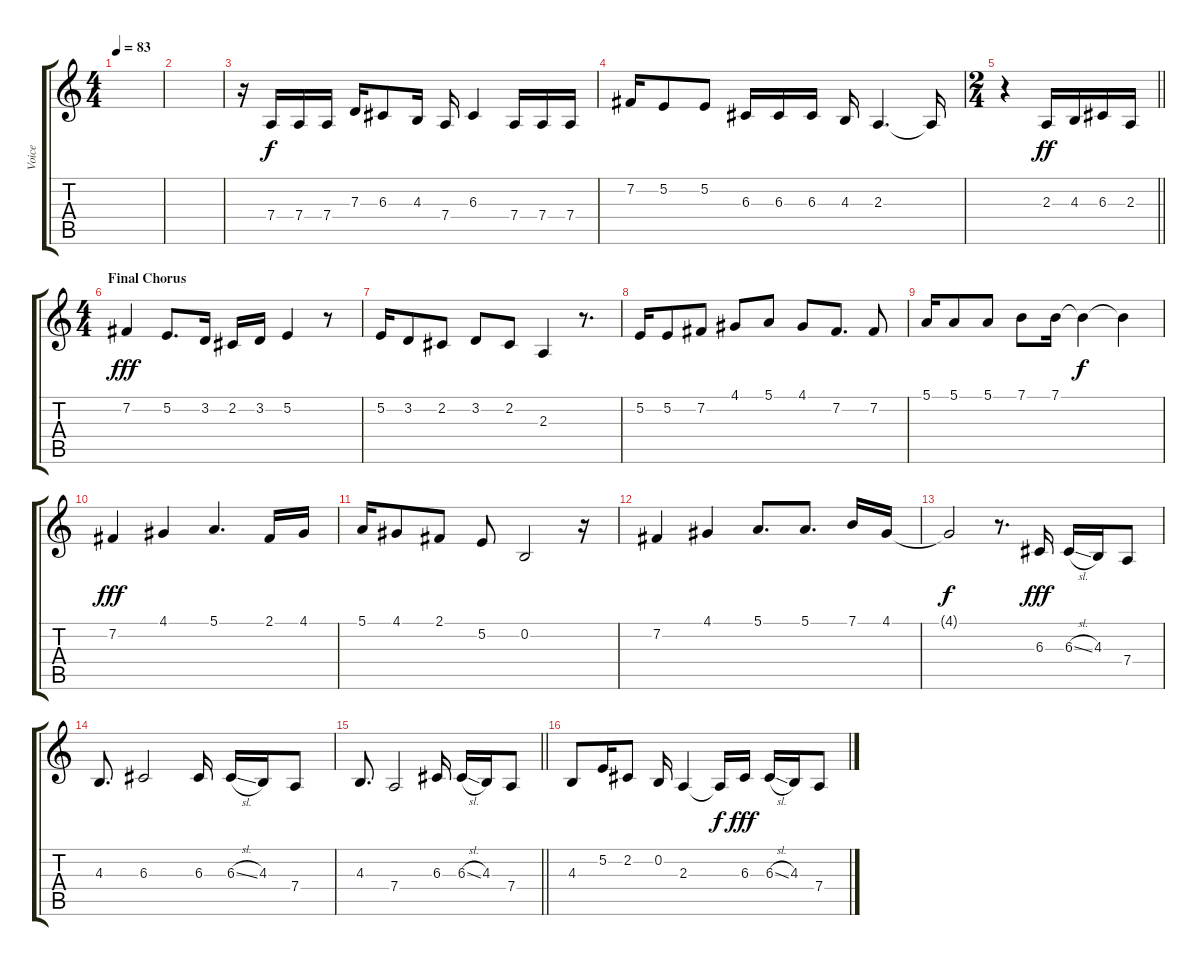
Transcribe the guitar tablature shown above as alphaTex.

\track ("Voice" "Voice") {instrument clarinet}
\staff {score tabs}
\tuning (E4 B3 G3 D3 A2 E2) {hide}
\ts (4 4)
\tempo 83
\clef g2
\ks c
|
|
r.16 7.4.16 7.4.16 7.4.16 7.3.16 6.3.8 4.3.16 7.4.16 6.3.4 7.4.16 7.4.16 7.4.16 |
7.2.16 5.2.8 5.2.8 6.3.16 6.3.16 6.3.16 4.3.16 2.3.4{d} 2.3{t}.16{dy f} |
\ts (2 4)
\barLineRight lightlight
r.4 2.3.16{dy ff} 4.3.16 6.3.16 2.3.16 |
\ts (4 4)
\section ("" "Final Chorus")
7.2.4{dy fff} 5.2.8{d} 3.2.16 2.2.16 3.2.16 5.2.4 r.8 |
5.2.16 3.2.8 2.2.8 3.2.8 2.2.8 2.3.4 r.8{d} |
5.2.16 5.2.8 7.2.8 4.1.8 5.1.8 4.1.8 7.2.8{d} 7.2.8 |
5.1.16 5.1.8 5.1.8 7.1.8 7.1.16 7.1{t}.4{dy f} 7.1{t}.4 |
7.2.4{dy fff} 4.1.4 5.1.4{d} 2.1.16 4.1.16 |
5.1.16 4.1.8 2.1.8 5.2.8 0.2.2 r.16 |
7.2.4 4.1.4 5.1.8{d} 5.1.8{d} 7.1.16 4.1.16 |
4.1{t}.2{dy f} r.8{d} 6.3.16{dy fff} 6.3{sl}.16 4.3.16 7.4.8 |
4.3.8{d} 6.3.2 6.3.16 6.3{sl}.16 4.3.16 7.4.8 |
\barLineRight lightlight
4.3.8{d} 7.4.2 6.3.16 6.3{sl}.16 4.3.16 7.4.8 |
4.3.8 5.2.16 2.2.8 0.2.16 2.3.4 2.3{t}.16{dy f} 6.3.16{dy fff} 6.3{sl}.16 4.3.16 7.4.8
